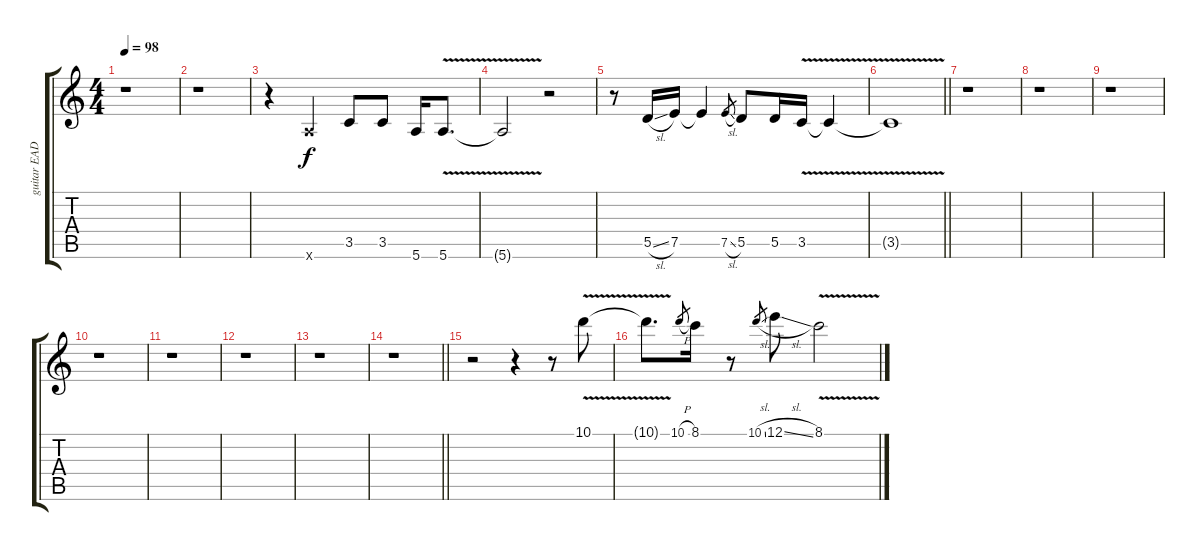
\track ("guitar EADGBE" "guitar EAD") {instrument overdrivenguitar}
\staff {score tabs}
\tuning (E4 B3 G3 D3 A2 E2) {hide}
\ts (4 4)
\tempo 98
\clef g2
\ks c
r.1{dy f} |
r.1 |
r.4 5.6{x}.4 3.5.8 3.5.8 5.6.16 5.6{v}.8{d} |
5.6{t}.2 r.2 |
r.8 5.5{sl}.16 7.5.16 7.5{t}.4 7.5{sl}.8{gr} 5.5.8 5.5.16 3.5{v}.16 3.5{v t}.4 |
\barLineRight lightlight
3.5{v t}.1 |
r.1 |
r.1 |
r.1 |
r.1 |
r.1 |
r.1 |
r.1 |
\barLineRight lightlight
r.1 |
r.2 r.4 r.8 10.1{v}.8 |
10.1{v t}.8{d} 10.1{h}.8{gr} 8.1.16 r.8 10.1{sl}.8{gr} 12.1{sl}.8 8.1{v}.2
